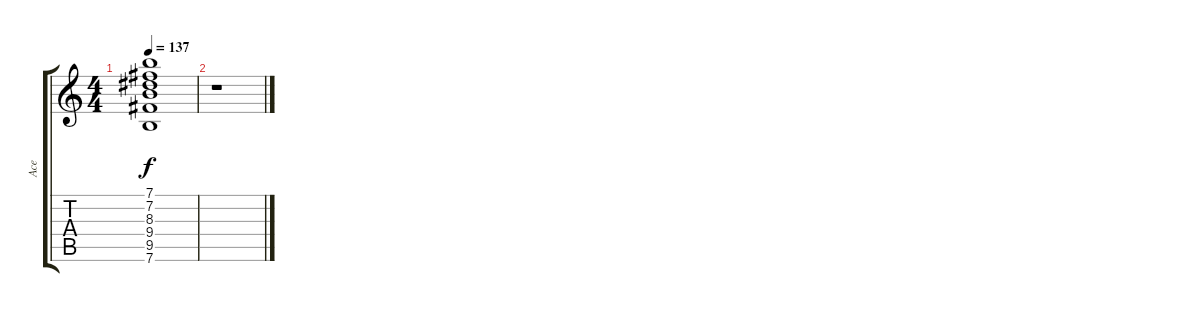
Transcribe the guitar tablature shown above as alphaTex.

\track ("Ace" "Ace") {instrument overdrivenguitar}
\staff {score tabs}
\tuning (E4 B3 G3 D3 A2 E2) {hide}
\ts (4 4)
\tempo 137
\clef g2
\ks c
(7.1{t} 7.2{t} 8.3{t} 9.4{t} 9.5{t} 7.6{t}).1{dy f} |
r.1
